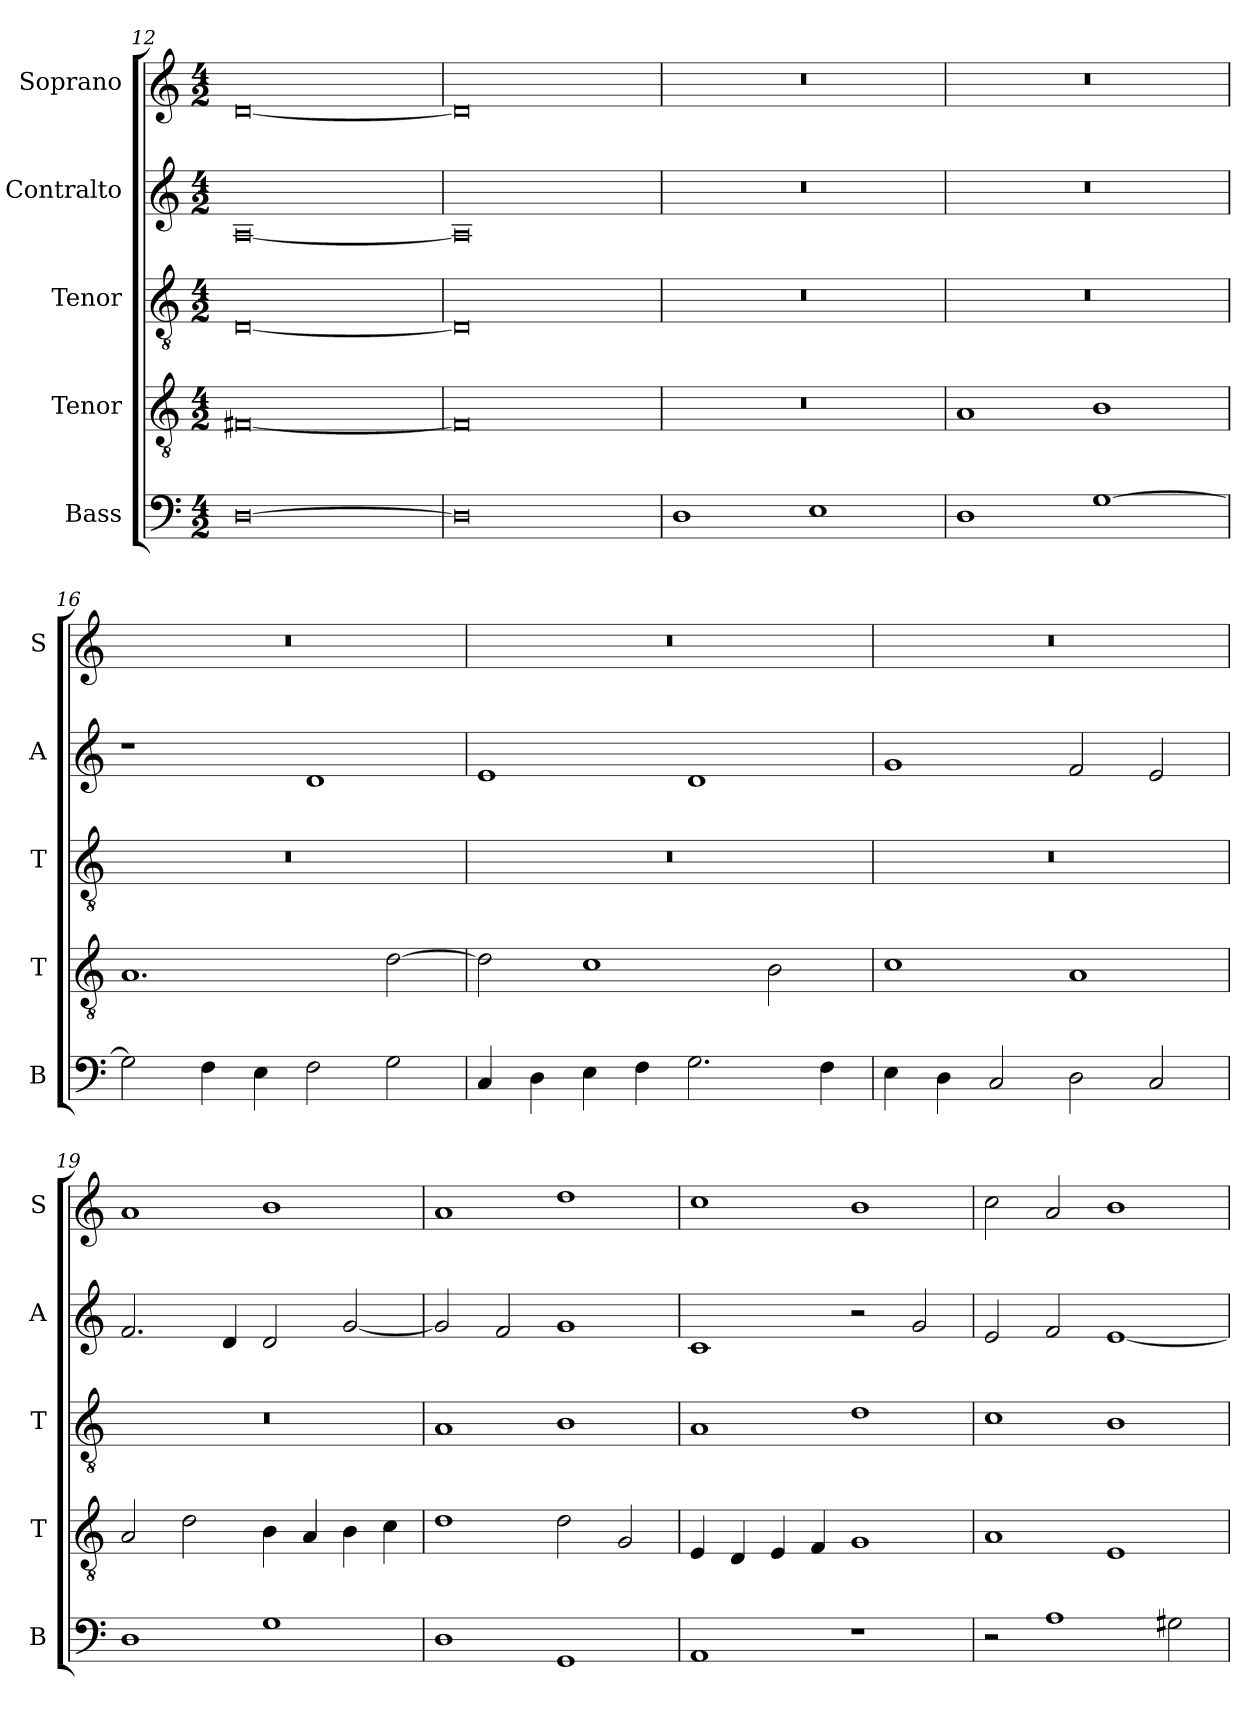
**kern	**kern	**kern	**kern	**kern
*part5	*part4	*part3	*part2	*part1
*staff5	*staff4	*staff3	*staff2	*staff1
*I"Bass	*I"Tenor	*I"Tenor	*I"Contralto	*I"Soprano
*I'B	*I'T	*I'T	*I'A	*I'S
*clefF4	*clefGv2	*clefGv2	*clefG2	*clefG2
*k[]	*k[]	*k[]	*k[]	*k[]
*D:dor	*D:dor	*D:dor	*D:dor	*D:dor
*M4/2	*M4/2	*M4/2	*M4/2	*M4/2
=12	=12	=12	=12	=12
[0D	[0F#X	[0D	[0A	[0d
=13	=13	=13	=13	=13
0D]	0F#]	0D]	0A]	0d]
=14	=14	=14	=14	=14
1D	0r	0r	0r	0r
1E	.	.	.	.
=15	=15	=15	=15	=15
1D	1A	0r	0r	0r
[1G	1B	.	.	.
=16	=16	=16	=16	=16
2G]	1.A	0r	1r	0r
4F	.	.	.	.
4E	.	.	.	.
2F	.	.	1d	.
2G	[2d	.	.	.
=17	=17	=17	=17	=17
4C	2d]	0r	1e	0r
4D	.	.	.	.
4E	1c	.	.	.
4F	.	.	.	.
2.G	.	.	1d	.
.	2B	.	.	.
4F	.	.	.	.
=18	=18	=18	=18	=18
4E	1c	0r	1g	0r
4D	.	.	.	.
2C	.	.	.	.
2D	1A	.	2f	.
2C	.	.	2e	.
=19	=19	=19	=19	=19
1D	2A	0r	2.f	1a
.	2d	.	.	.
.	.	.	4d	.
1G	4B	.	2d	1b
.	4A	.	.	.
.	4B	.	[2g	.
.	4c	.	.	.
=20	=20	=20	=20	=20
1D	1d	1A	2g]	1a
.	.	.	2f	.
1GG	2d	1B	1g	1dd
.	2G	.	.	.
=21	=21	=21	=21	=21
1AA	4E	1A	1c	1cc
.	4D	.	.	.
.	4E	.	.	.
.	4F	.	.	.
1r	1G	1d	2r	1b
.	.	.	2g	.
=22	=22	=22	=22	=22
2r	1A	1c	2e	2cc
1A	.	.	2f	2a
.	1E	1B	[1e	1b
2G#X	.	.	.	.
=	=	=	=	=
*-	*-	*-	*-	*-
